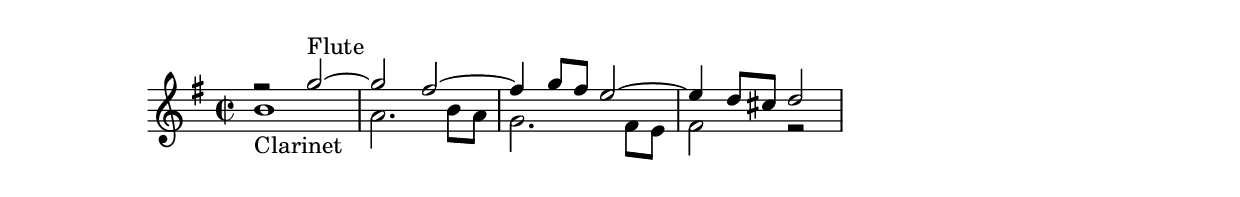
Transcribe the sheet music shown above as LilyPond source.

%% DO NOT EDIT this file manually; it is automatically
%% generated from LSR http://lsr.dsi.unimi.it
%% Make any changes in LSR itself, or in Documentation/snippets/new/ ,
%% and then run scripts/auxiliar/makelsr.py
%%
%% This file is in the public domain.
\version "2.17.15"

\header {
  lsrtags = "contexts-and-engravers, midi, real-music"

  texidoc = "
When outputting MIDI, the default behavior is for each staff to
represent one MIDI channel, with all the voices on a staff amalgamated.
This minimizes the risk of running out of MIDI channels, since there
are only 16 available per MIDI port, and most devices support only one
port.

However, by moving the @code{Staff_performer} to the @code{Voice}
context, each voice on a staff can have its own MIDI channel, as is
demonstrated by the following example: despite being on the same staff,
two MIDI channels are created, each with a different
@code{midiInstrument}.

"
  doctitle = "Changing MIDI output to one channel per voice"
} % begin verbatim


\score {
  \new Staff <<
    \new Voice \relative c''' {
      \set midiInstrument = #"flute"
      \voiceOne
      \key g \major
      \time 2/2
      r2 g-"Flute" ~
      g fis ~
      fis4 g8 fis e2 ~
      e4 d8 cis d2
    }
    \new Voice \relative c'' {
      \set midiInstrument = #"clarinet"
      \voiceTwo
      b1-"Clarinet"
      a2. b8 a
      g2. fis8 e
      fis2 r
    }
  >>
  \layout { }
  \midi {
    \context {
      \Staff
      \remove "Staff_performer"
    }
    \context {
      \Voice
      \consists "Staff_performer"
    }
    \tempo 2 = 72
  }
}
